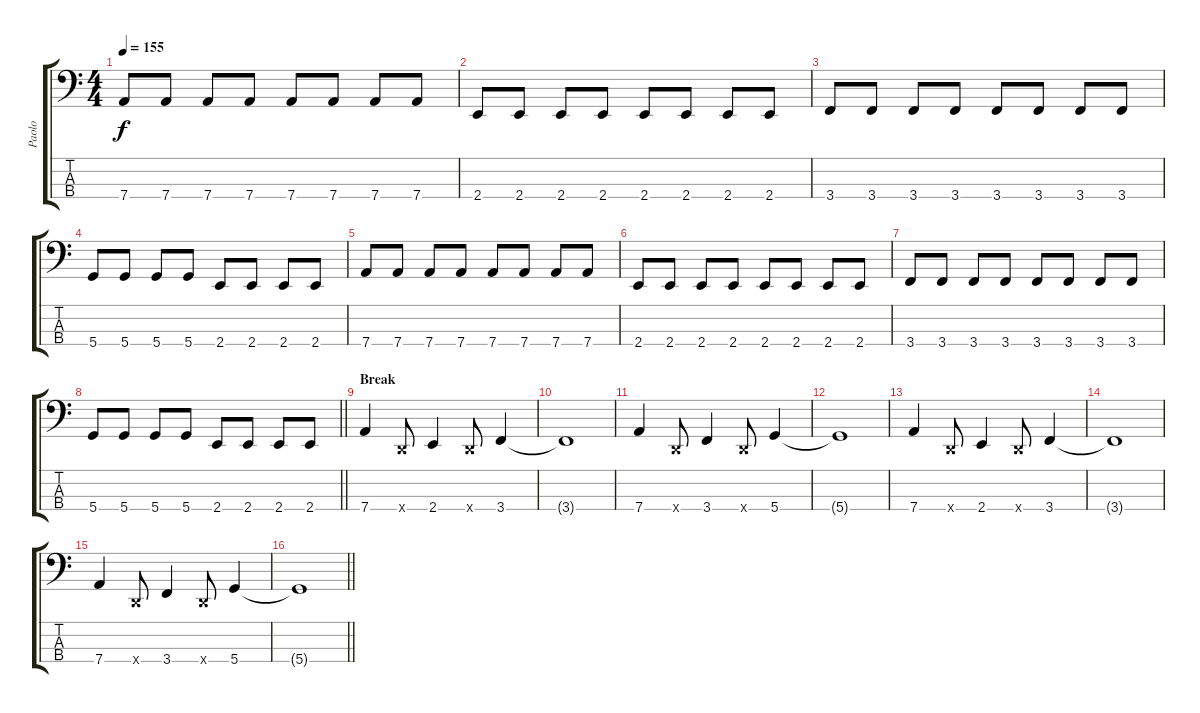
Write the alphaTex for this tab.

\track ("Paolo" "Paolo") {instrument electricbasspick}
\staff {score tabs}
\tuning (G2 D2 A1 D1) {hide}
\ts (4 4)
\tempo 155
\clef f4
\ks c
7.4.8{dy f} 7.4.8 7.4.8 7.4.8 7.4.8 7.4.8 7.4.8 7.4.8 |
2.4.8 2.4.8 2.4.8 2.4.8 2.4.8 2.4.8 2.4.8 2.4.8 |
3.4.8 3.4.8 3.4.8 3.4.8 3.4.8 3.4.8 3.4.8 3.4.8 |
5.4.8 5.4.8 5.4.8 5.4.8 2.4.8 2.4.8 2.4.8 2.4.8 |
7.4.8 7.4.8 7.4.8 7.4.8 7.4.8 7.4.8 7.4.8 7.4.8 |
2.4.8 2.4.8 2.4.8 2.4.8 2.4.8 2.4.8 2.4.8 2.4.8 |
3.4.8 3.4.8 3.4.8 3.4.8 3.4.8 3.4.8 3.4.8 3.4.8 |
\barLineRight lightlight
5.4.8 5.4.8 5.4.8 5.4.8 2.4.8 2.4.8 2.4.8 2.4.8 |
\section ("" "Break")
7.4.4 0.4{x}.8 2.4.4 0.4{x}.8 3.4.4 |
3.4{t}.1 |
7.4.4 0.4{x}.8 3.4.4 0.4{x}.8 5.4.4 |
5.4{t}.1 |
7.4.4 0.4{x}.8 2.4.4 0.4{x}.8 3.4.4 |
3.4{t}.1 |
7.4.4 0.4{x}.8 3.4.4 0.4{x}.8 5.4.4 |
\barLineRight lightlight
5.4{t}.1
